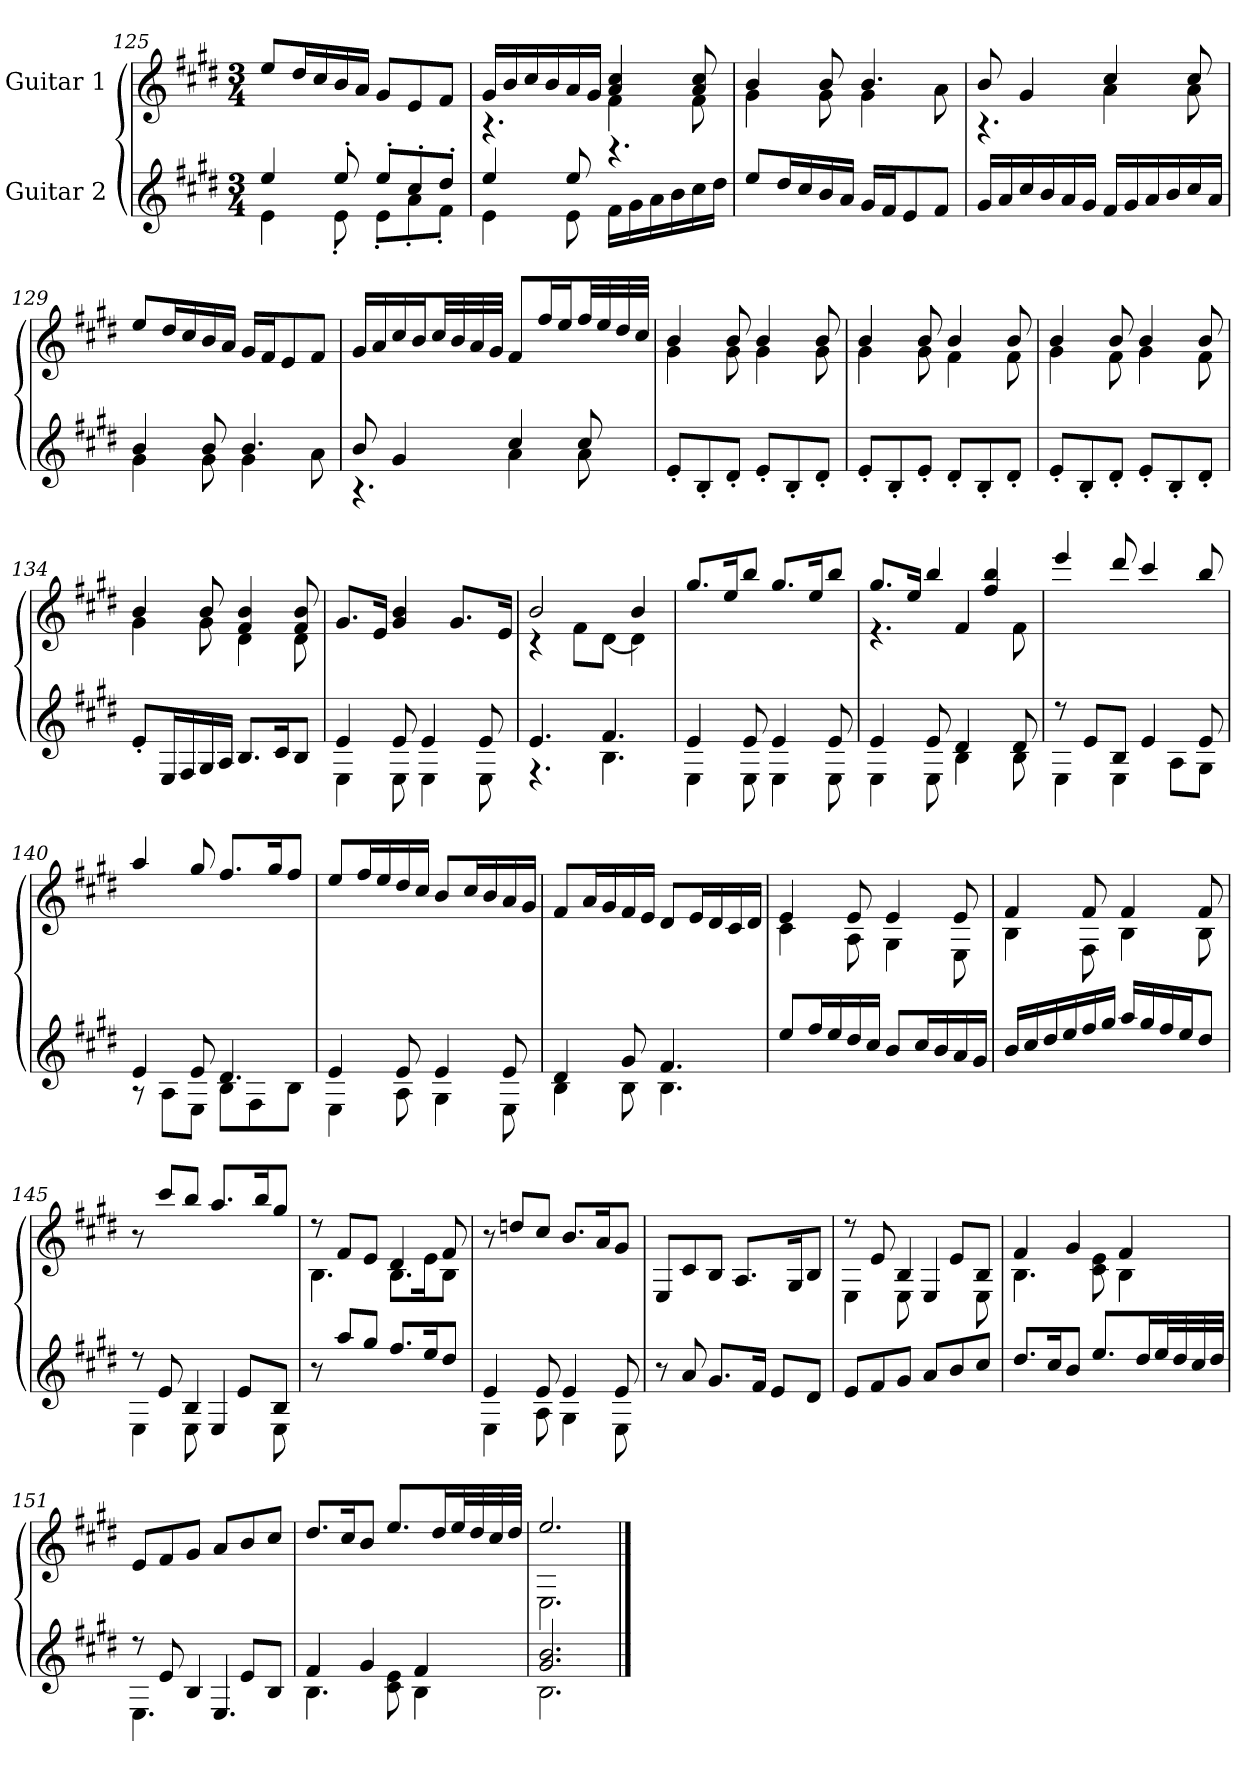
**kern	**kern
*part2	*part1
*staff2	*staff1
*I"Guitar 2	*I"Guitar 1
*clefG2	*clefG2
*ITrd7c12	*ITrd7c12
*k[f#c#g#d#]	*k[f#c#g#d#]
*E:	*E:
*M3/4	*M3/4
=125	=125
*^	*
4ei/	4Ei\	8ei/L
.	.	16d#i/L
.	.	16c#i/
8e'i/	8E'i\	16Bi/
.	.	16Ai/JJ
8e'i/L	8E'i\L	8G#i/L
8c#'i/	8A'i\	8Ei/
8d#'i/J	8F#'i\J	8F#i/J
=126	=126	=126
*	*	*^
4ei/	4Ei\	16G#i/LL	4.r
.	.	16Bi/	.
.	.	16c#i/	.
.	.	16Bi/	.
8ei/	8Ei\	16Ai/	.
.	.	16G#i/JJ	.
4.r	16F#i\LL	4Ai/ 4c#i	4F#i\
.	16G#i\	.	.
.	16Ai\	.	.
.	16Bi\	.	.
.	16c#i\	8Ai/ 8c#i	8F#i\
.	16d#i\JJ	.	.
*v	*v	*	*
!!LO:PB:g=z	!!
=127	=127	=127
8ei/L	4Bi/	4G#i\
16d#i/L	.	.
16c#i/	.	.
16Bi/	8Bi/	8G#i\
16Ai/JJ	.	.
16G#i/LL	4.Bi/	4G#i\
16F#i/J	.	.
8Ei/	.	.
8F#i/J	.	8Ai\
=128	=128	=128
16G#i/LL	8Bi/	4.r
16Ai/	.	.
16c#i/	4G#i/	.
16Bi/	.	.
16Ai/	.	.
16G#i/JJ	.	.
16F#i/LL	4c#i/	4Ai\
16G#i/	.	.
16Ai/	.	.
16Bi/	.	.
16c#i/	8c#i/	8Ai\
16Ai/JJ	.	.
*	*v	*v
=129	=129
*^	*
4Bi/	4G#i\	8ei/L
.	.	16d#i/L
.	.	16c#i/
8Bi/	8G#i\	16Bi/
.	.	16Ai/JJ
4.Bi/	4G#i\	16G#i/LL
.	.	16F#i/J
.	.	8Ei/
.	8Ai\	8F#i/J
=130	=130	=130
8Bi/	4.r	16G#i/LL
.	.	16Ai/
4G#i/	.	16c#i/
.	.	16Bi/J
.	.	32c#i/LL
.	.	32Bi/
.	.	32Ai/
.	.	32G#i/JJJ
4c#i/	4Ai\	8F#i/L
.	.	16f#i/L
.	.	16ei/J
8c#i/	8Ai\	32f#i/LL
.	.	32ei/
.	.	32d#i/
.	.	32c#i/JJJ
*v	*v	*
=131	=131
*	*^
8E'i/L	4Bi/	4G#i\
8BB'i/	.	.
8D#'i/J	8Bi/	8G#i\
8E'i/L	4Bi/	4G#i\
8BB'i/	.	.
8D#'i/J	8Bi/	8G#i\
=132	=132	=132
8E'i/L	4Bi/	4G#i\
8BB'i/	.	.
8E'i/J	8Bi/	8G#i\
8D#'i/L	4Bi/	4F#i\
8BB'i/	.	.
8D#'i/J	8Bi/	8F#i\
!!LO:LB:g=z	!!
=133	=133	=133
8E'i/L	4Bi/	4G#i\
8BB'i/	.	.
8D#'i/J	8Bi/	8F#i\
8E'i/L	4Bi/	4G#i\
8BB'i/	.	.
8D#'i/J	8Bi/	8F#i\
=134	=134	=134
8E'i/L	4Bi/	4G#i\
16EEi/L	.	.
16FF#i/	.	.
16GG#i/	8Bi/	8G#i\
16AAi/JJ	.	.
8.BBi/L	4F#i/ 4Bi	4D#i\
16C#i/k	.	.
8BBi/J	8F#i/ 8Bi	8D#i\
*	*v	*v
=135	=135
*^	*
4Ei/	4EEi\	8.G#i/L
.	.	16Ei/Jk
8Ei/	8EEi\	4G#i/ 4Bi
4Ei/	4EEi\	.
.	.	8.G#i/L
8Ei/	8EEi\	.
.	.	16Ei/Jk
=136	=136	=136
*	*	*^
4.Ei/	4.r	2Bi/	4r
.	.	.	8F#i\L
4.F#i/	4.BBi\	.	[8D#i\J
.	.	4Bi/	4D#i\]
*	*	*v	*v
=137	=137	=137
4Ei/	4EEi\	8.g#i/L
.	.	16ei/k
8Ei/	8EEi\	8bi/J
4Ei/	4EEi\	8.g#i/L
.	.	16ei/k
8Ei/	8EEi\	8bi/J
=138	=138	=138
*	*	*^
4Ei/	4EEi\	8.g#i/L	4.r
.	.	16ei/Jk	.
8Ei/	8EEi\	4bi/	.
4D#i/	4BBi\	.	4F#i/
.	.	4f#i/ 4bi	.
8D#i/	8BBi\	.	8F#i\
*	*	*v	*v
=139	=139	=139
8r	4EEi\	4eei/
8Ei/L	.	.
8BBi/J	4EEi\	8dd#i/
4Ei/	.	4cc#i/
.	8AAi\L	.
8Ei/	8GG#i\J	8bi/
!!LO:LB:g=z
=140	=140	=140
4Ei/	8r	4ai/
.	8AAi\L	.
8Ei/	8EEi\J	8g#i/
4.D#i/	8BBi\L	8.f#i/L
.	8FF#i\	.
.	.	16g#i/k
.	8BBi\J	8f#i/J
=141	=141	=141
4Ei/	4EEi\	8ei/L
.	.	16f#i/L
.	.	16ei/
8Ei/	8AAi\	16d#i/
.	.	16c#i/JJ
4Ei/	4GG#i\	8Bi/L
.	.	16c#i/L
.	.	16Bi/
8Ei/	8EEi\	16Ai/
.	.	16G#i/JJ
=142	=142	=142
4D#i/	4BBi\	8F#i/L
.	.	16Ai/L
.	.	16G#i/
8G#i/	8BBi\	16F#i/
.	.	16Ei/JJ
4.F#i/	4.BBi\	8D#i/L
.	.	16Ei/L
.	.	16D#i/
.	.	16C#i/
.	.	16D#i/JJ
*v	*v	*
=143	=143
*	*^
8ei/L	4Ei/	4C#i\
16f#i/L	.	.
16ei/	.	.
16d#i/	8Ei/	8AAi\
16c#i/JJ	.	.
8Bi/L	4Ei/	4GG#i\
16c#i/L	.	.
16Bi/	.	.
16Ai/	8Ei/	8EEi\
16G#i/JJ	.	.
=144	=144	=144
16Bi/LL	4F#i/	4BBi\
16c#i/	.	.
16d#i/	.	.
16ei/	.	.
16f#i/	8F#i/	8FF#i\
16g#i/JJ	.	.
16ai/LL	4F#i/	4BBi\
16g#i/	.	.
16f#i/	.	.
16ei/J	.	.
8d#i/J	8F#i/	8BBi\
*	*v	*v
=145	=145
*^	*
8r	4EEi\	8r
8Ei/	.	8cc#i/L
4BBi/	8EEi\	8bi/J
.	4EEi/	8.ai/L
8Ei/L	.	.
.	.	16bi/k
8BBi/J	8EEi\	8g#i/J
*v	*v	*
!!LO:LB:g=z
=146	=146
*	*^
8r	8r	4.BBi\
8ai/L	8F#i/L	.
8g#i/J	8Ei/J	.
8.f#i/L	4D#i/	8.BBi\L
16ei/k	.	16Ei\k
8d#i/J	8F#i/	8BBi\J
*	*v	*v
=147	=147
*^	*
4Ei/	4EEi\	8r
.	.	8dni/L
8Ei/	8AAi\	8c#i/J
4Ei/	4GG#i\	8.Bi/L
.	.	16Ai/k
8Ei/	8EEi\	8G#i/J
*v	*v	*
=148	=148
8r	8EEi/L
8Ai/	8C#i/
8.G#i/L	8BBi/J
.	8.AAi/L
16F#i/Jk	.
8Ei/L	.
.	16GG#i/k
8D#i/J	8BBi/J
=149	=149
*	*^
8Ei/L	8r	4EEi\
8F#i/	8Ei/	.
8G#i/J	4BBi/	8EEi\
8Ai/L	.	4EEi/
8Bi/	8Ei/L	.
8c#i/J	8BBi/J	8EEi\
!!LO:LB:g=z	!!
=150	=150	=150
8.d#i/L	4F#i/	4.BBi\
16c#i/k	.	.
8Bi/J	4G#i/	.
8.ei/L	.	8C#i\ 8Ei
.	4F#i/	4BBi\
16d#i/k	.	.
32ei/LL	.	.
32d#i/	.	.
32c#i/	.	.
32d#i/JJJ	.	.
*	*v	*v
=151	=151
*^	*
8r	4.EEi\	8Ei/L
8Ei/	.	8F#i/
4BBi/	.	8G#i/J
.	4.EEi/	8Ai/L
8Ei/L	.	8Bi/
8BBi/J	.	8c#i/J
=152	=152	=152
4F#i/	4.BBi\	8.d#i/L
.	.	16c#i/k
4G#i/	.	8Bi/J
.	8C#i\ 8Ei	8.ei/L
4F#i/	4BBi\	.
.	.	16d#i/k
.	.	32ei/LL
.	.	32d#i/
.	.	32c#i/
.	.	32d#i/JJJ
=153	=153	=153
*	*	*^
2.G#i/ 2.Bi	2.BBi\	2.ei/	2.EEi\
*v	*v	*	*
*	*v	*v
==	==
*-	*-
